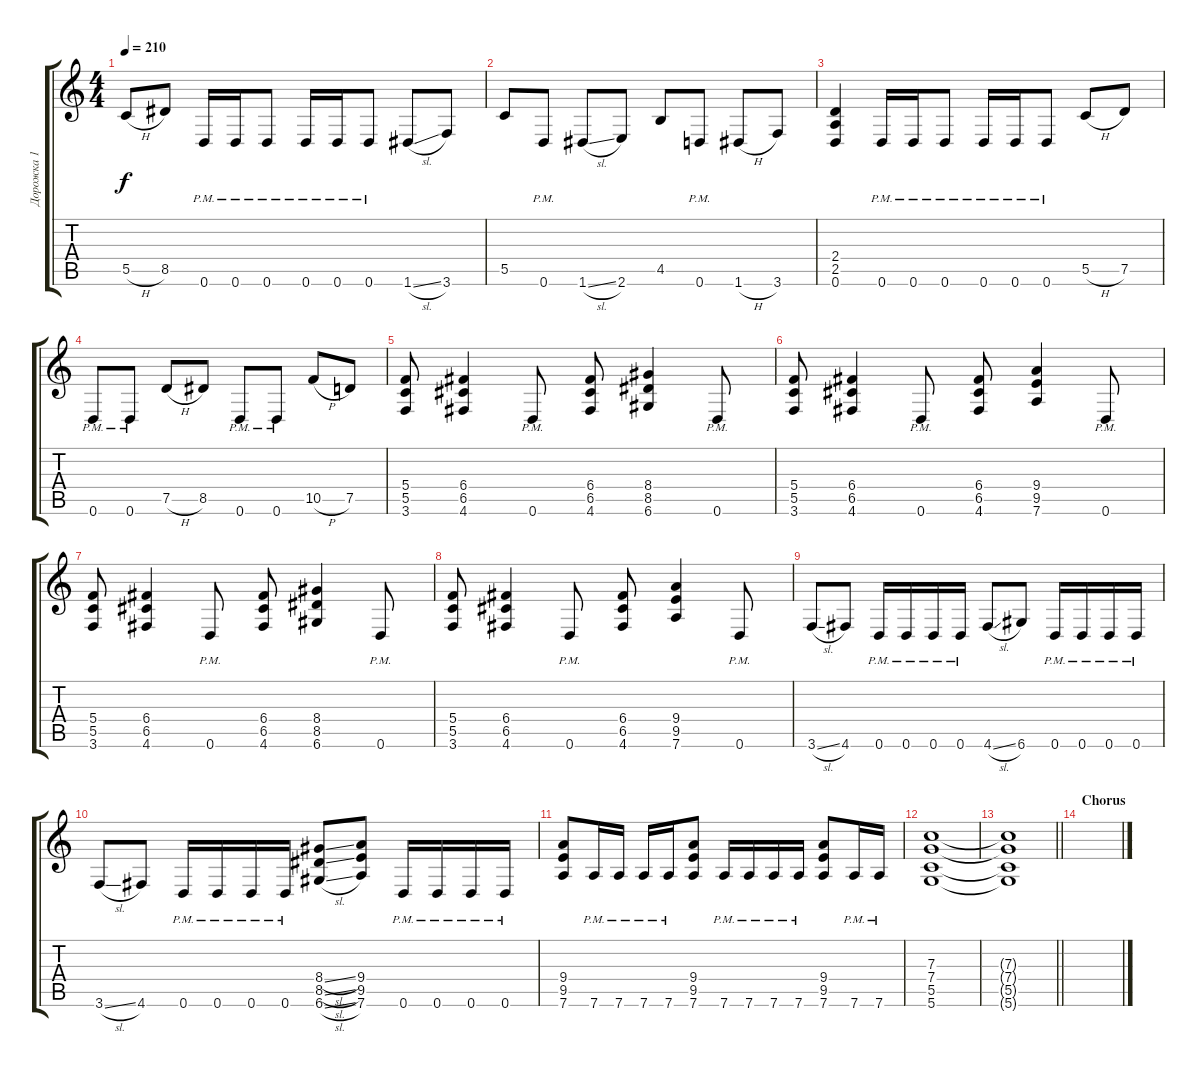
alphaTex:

\track ("Дорожка 1" "Дорожка 1") {instrument distortionguitar}
\staff {score tabs}
\tuning (D4 A3 F3 C3 G2 D2) {hide}
\ts (4 4)
\tempo 210
\clef g2
\ks c
5.5{h}.8{dy f} 8.5.8 0.6{pm}.16 0.6{pm}.16 0.6{pm}.8 0.6{pm}.16 0.6{pm}.16 0.6{pm}.8 1.6{sl}.8 3.6.8 |
5.5.8 0.6{pm}.8 1.6{sl}.8 2.6.8 4.5.8 0.6{pm}.8 1.6{h}.8 3.6.8 |
(2.4 2.5 0.6).4 0.6{pm}.16 0.6{pm}.16 0.6{pm}.8 0.6{pm}.16 0.6{pm}.16 0.6{pm}.8 5.5{h}.8 7.5.8 |
0.6{pm}.8 0.6{pm}.8 7.5{h}.8 8.5.8 0.6{pm}.8 0.6{pm}.8 10.5{h}.8 7.5.8 |
(5.4 5.5 3.6).8 (6.4 6.5 4.6).4 0.6{pm}.8 (6.4 6.5 4.6).8 (8.4 8.5 6.6).4 0.6{pm}.8 |
(5.4 5.5 3.6).8 (6.4 6.5 4.6).4 0.6{pm}.8 (6.4 6.5 4.6).8 (9.4 9.5 7.6).4 0.6{pm}.8 |
(5.4 5.5 3.6).8 (6.4 6.5 4.6).4 0.6{pm}.8 (6.4 6.5 4.6).8 (8.4 8.5 6.6).4 0.6{pm}.8 |
(5.4 5.5 3.6).8 (6.4 6.5 4.6).4 0.6{pm}.8 (6.4 6.5 4.6).8 (9.4 9.5 7.6).4 0.6{pm}.8 |
3.6{sl}.8 4.6.8 0.6{pm}.16 0.6{pm}.16 0.6{pm}.16 0.6{pm}.16 4.6{sl}.8 6.6.8 0.6{pm}.16 0.6{pm}.16 0.6{pm}.16 0.6{pm}.16 |
3.6{sl}.8 4.6.8 0.6{pm}.16 0.6{pm}.16 0.6{pm}.16 0.6{pm}.16 (8.4{sl} 8.5{sl} 6.6{sl}).8 (9.4 9.5 7.6).8 0.6{pm}.16 0.6{pm}.16 0.6{pm}.16 0.6{pm}.16 |
(9.4 9.5 7.6).8 7.6{pm}.16 7.6{pm}.16 7.6{pm}.16 7.6{pm}.16 (9.4 9.5 7.6).8 7.6{pm}.16 7.6{pm}.16 7.6{pm}.16 7.6{pm}.16 (9.4 9.5 7.6).8 7.6{pm}.16 7.6{pm}.16 |
(7.3 7.4 5.5 5.6).1 |
\barLineRight lightlight
(7.3{t} 7.4{t} 5.5{t} 5.6{t}).1 |
\section ("" "Chorus")
